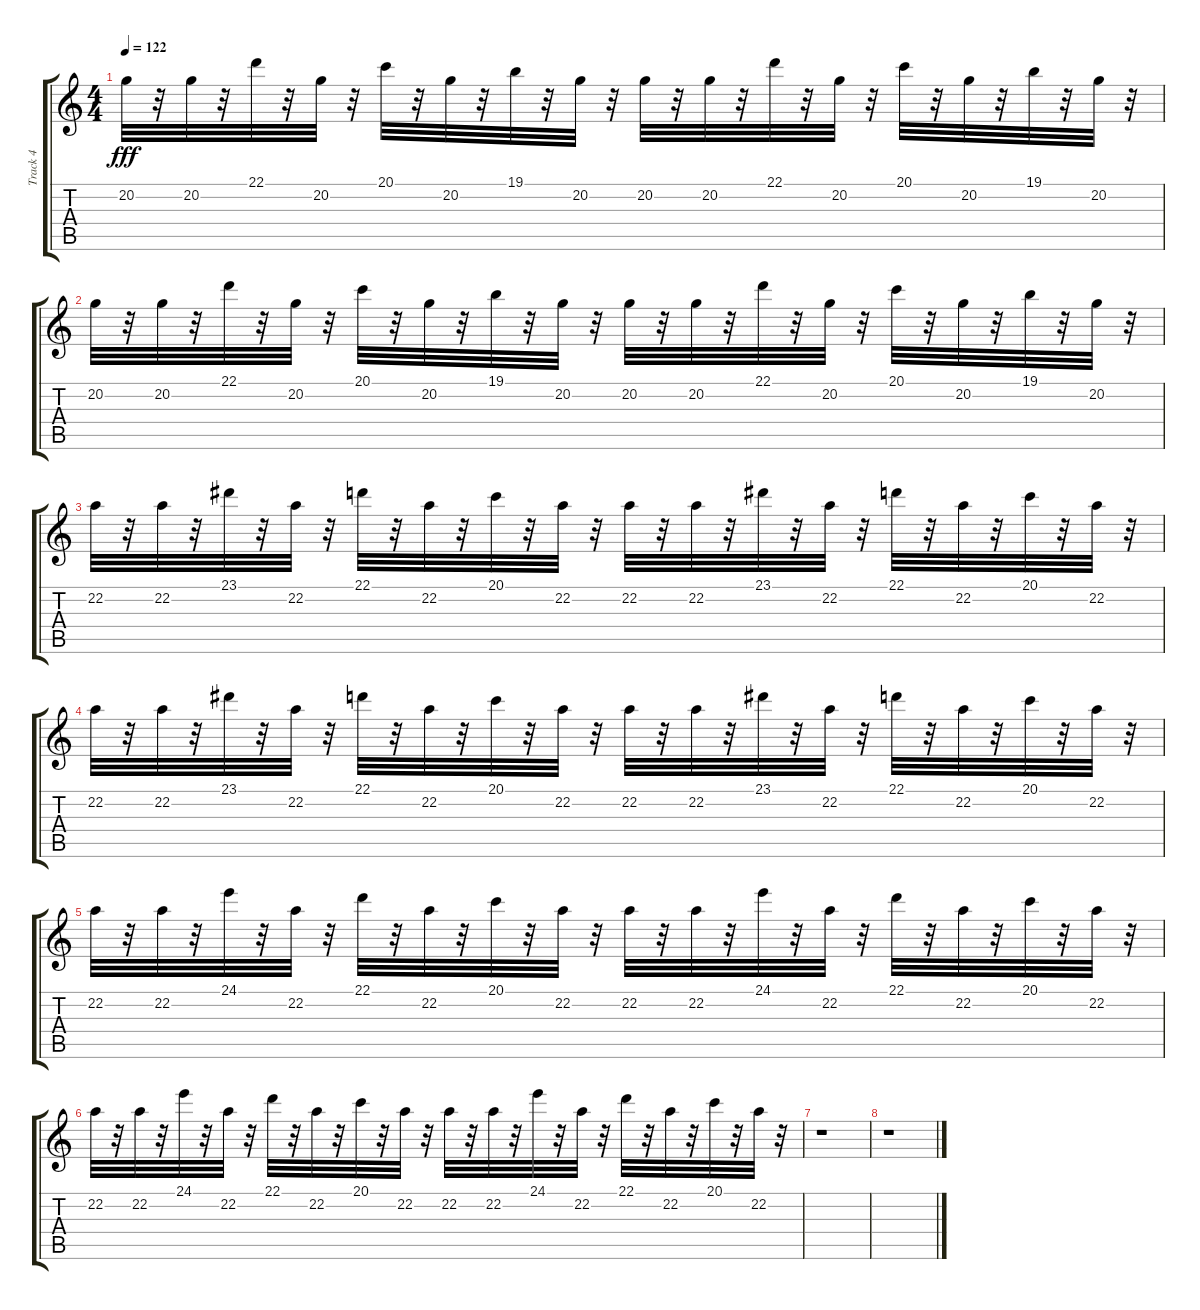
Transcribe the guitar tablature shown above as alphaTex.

\track ("Track 4" "Track 4") {instrument lead1square}
\staff {score tabs}
\tuning (E4 B3 G3 D3 A2 E2) {hide}
\ts (4 4)
\tempo 122
\clef g2
\ks c
20.2.32{dy fff} r.32 20.2.32 r.32 22.1.32 r.32 20.2.32 r.32 20.1.32 r.32 20.2.32 r.32 19.1.32 r.32 20.2.32 r.32 20.2.32 r.32 20.2.32 r.32 22.1.32 r.32 20.2.32 r.32 20.1.32 r.32 20.2.32 r.32 19.1.32 r.32 20.2.32 r.32 |
20.2.32 r.32 20.2.32 r.32 22.1.32 r.32 20.2.32 r.32 20.1.32 r.32 20.2.32 r.32 19.1.32 r.32 20.2.32 r.32 20.2.32 r.32 20.2.32 r.32 22.1.32 r.32 20.2.32 r.32 20.1.32 r.32 20.2.32 r.32 19.1.32 r.32 20.2.32 r.32 |
22.2.32 r.32 22.2.32 r.32 23.1.32 r.32 22.2.32 r.32 22.1.32 r.32 22.2.32 r.32 20.1.32 r.32 22.2.32 r.32 22.2.32 r.32 22.2.32 r.32 23.1.32 r.32 22.2.32 r.32 22.1.32 r.32 22.2.32 r.32 20.1.32 r.32 22.2.32 r.32 |
22.2.32 r.32 22.2.32 r.32 23.1.32 r.32 22.2.32 r.32 22.1.32 r.32 22.2.32 r.32 20.1.32 r.32 22.2.32 r.32 22.2.32 r.32 22.2.32 r.32 23.1.32 r.32 22.2.32 r.32 22.1.32 r.32 22.2.32 r.32 20.1.32 r.32 22.2.32 r.32 |
22.2.32 r.32 22.2.32 r.32 24.1.32 r.32 22.2.32 r.32 22.1.32 r.32 22.2.32 r.32 20.1.32 r.32 22.2.32 r.32 22.2.32 r.32 22.2.32 r.32 24.1.32 r.32 22.2.32 r.32 22.1.32 r.32 22.2.32 r.32 20.1.32 r.32 22.2.32 r.32 |
22.2.32 r.32 22.2.32 r.32 24.1.32 r.32 22.2.32 r.32 22.1.32 r.32 22.2.32 r.32 20.1.32 r.32 22.2.32 r.32 22.2.32 r.32 22.2.32 r.32 24.1.32 r.32 22.2.32 r.32 22.1.32 r.32 22.2.32 r.32 20.1.32 r.32 22.2.32 r.32 |
r.1 |
r.1
